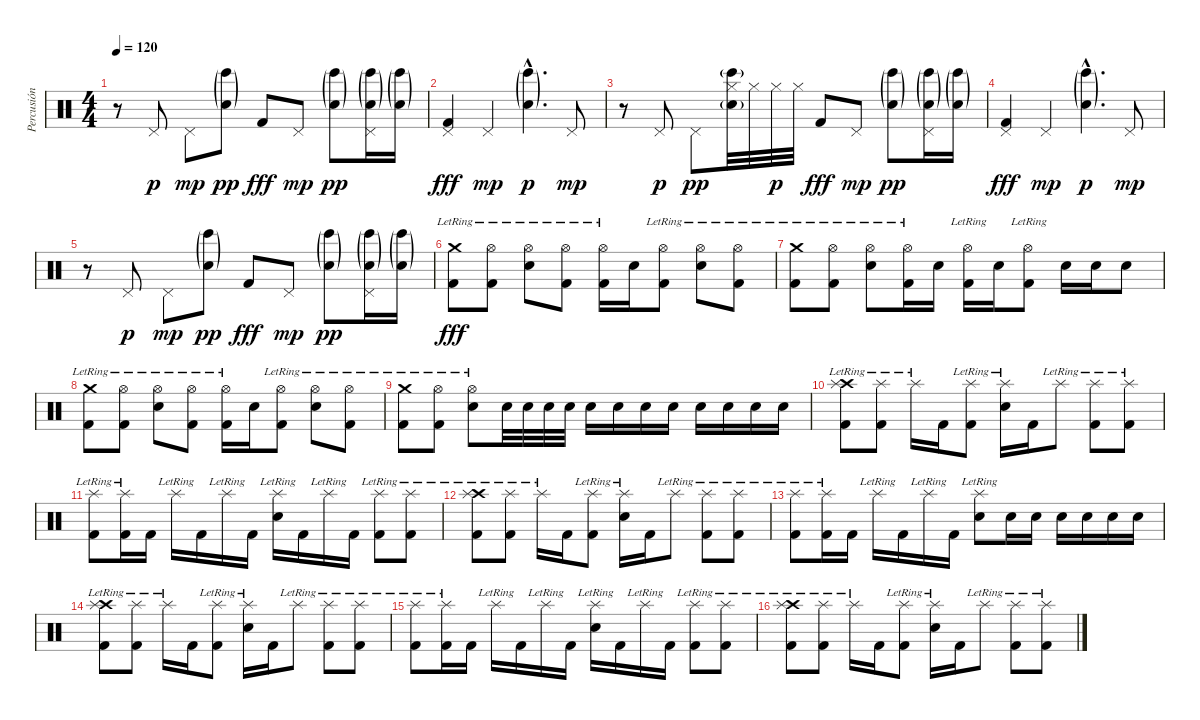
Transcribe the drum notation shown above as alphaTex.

\track ("Percusión" "Percusión") {instrument percussion}
\staff {score}
\articulation defaults
\ts (4 4)
\tempo 120
\clef neutral
\ks c
r.8{dy mp} "Pedal Hi-Hat (hit)".8{dy p} "Pedal Hi-Hat (hit)".8{dy mp} ("Bongo High (hit)"{g} "Electric Snare (hit)"{g}).8{dy pp} "Kick (hit) 2".8{dy fff} "Pedal Hi-Hat (hit)".8{dy mp} ("Bongo High (hit)"{g} "Electric Snare (hit)"{g}).8{dy pp} ("Pedal Hi-Hat (hit)" "Bongo High (hit)"{g} "Electric Snare (hit)"{g}).16 ("Bongo High (hit)"{g} "Electric Snare (hit)"{g}).16 |
("Pedal Hi-Hat (hit)" "Kick (hit) 2").4{dy fff} "Pedal Hi-Hat (hit)".4{dy mp} ("Bongo High (hit)"{g hac} "Electric Snare (hit)"{g hac}).4{d dy p} "Pedal Hi-Hat (hit)".8{dy mp} |
r.8 "Pedal Hi-Hat (hit)".8{dy p} "Pedal Hi-Hat (hit)".8{dy pp} ("Hi-Hat (closed)" "Bongo High (hit)"{g} "Electric Snare (hit)"{g}).32 "Hi-Hat (closed)".32 "Hi-Hat (closed)".32{dy p} "Hi-Hat (closed)".32 "Kick (hit) 2".8{dy fff} "Pedal Hi-Hat (hit)".8{dy mp} ("Bongo High (hit)"{g} "Electric Snare (hit)"{g}).8{dy pp} ("Pedal Hi-Hat (hit)" "Bongo High (hit)"{g} "Electric Snare (hit)"{g}).16 ("Bongo High (hit)"{g} "Electric Snare (hit)"{g}).16 |
("Pedal Hi-Hat (hit)" "Kick (hit) 2").4{dy fff} "Pedal Hi-Hat (hit)".4{dy mp} ("Bongo High (hit)"{g hac} "Electric Snare (hit)"{g hac}).4{d dy p} "Pedal Hi-Hat (hit)".8{dy mp} |
r.8 "Pedal Hi-Hat (hit)".8{dy p} "Pedal Hi-Hat (hit)".8{dy mp} ("Bongo High (hit)"{g} "Electric Snare (hit)"{g}).8{dy pp} "Kick (hit) 2".8{dy fff} "Pedal Hi-Hat (hit)".8{dy mp} ("Bongo High (hit)"{g} "Electric Snare (hit)"{g}).8{dy pp} ("Pedal Hi-Hat (hit)" "Bongo High (hit)"{g} "Electric Snare (hit)"{g}).16 ("Bongo High (hit)"{g} "Electric Snare (hit)"{g}).16 |
("Crash medium (hit)"{lr} "Kick (hit) 2").8{dy fff} ("Hi-Hat (open)"{lr} "Kick (hit) 2").8 ("Hi-Hat (open)"{lr} "Electric Snare (hit)").8 ("Hi-Hat (open)"{lr} "Kick (hit) 2").8 ("Hi-Hat (open)"{lr} "Kick (hit) 2").16 "Electric Snare (hit)".16 ("Hi-Hat (open)"{lr} "Kick (hit) 2").8 ("Hi-Hat (open)"{lr} "Electric Snare (hit)").8 ("Hi-Hat (open)"{lr} "Kick (hit) 2").8 |
("Crash medium (hit)"{lr} "Kick (hit) 2").8 ("Hi-Hat (open)"{lr} "Kick (hit) 2").8 ("Hi-Hat (open)"{lr} "Electric Snare (hit)").8 ("Hi-Hat (open)"{lr} "Kick (hit) 2").16 "Electric Snare (hit)".16 ("Hi-Hat (open)"{lr} "Kick (hit) 2").16 "Electric Snare (hit)".16 ("Hi-Hat (open)"{lr} "Kick (hit) 2").8 "Electric Snare (hit)".16 "Electric Snare (hit)".16 "Electric Snare (hit)".8 |
("Crash medium (hit)"{lr} "Kick (hit) 2").8 ("Hi-Hat (open)"{lr} "Kick (hit) 2").8 ("Hi-Hat (open)"{lr} "Electric Snare (hit)").8 ("Hi-Hat (open)"{lr} "Kick (hit) 2").8 ("Hi-Hat (open)"{lr} "Kick (hit) 2").16 "Electric Snare (hit)".16 ("Hi-Hat (open)"{lr} "Kick (hit) 2").8 ("Hi-Hat (open)"{lr} "Electric Snare (hit)").8 ("Hi-Hat (open)"{lr} "Kick (hit) 2").8 |
("Crash medium (hit)"{lr} "Kick (hit) 2").8 ("Hi-Hat (open)"{lr} "Kick (hit) 2").8 ("Hi-Hat (open)"{lr} "Electric Snare (hit)").8 "Electric Snare (hit)".32 "Electric Snare (hit)".32 "Electric Snare (hit)".32 "Electric Snare (hit)".32 "Electric Snare (hit)".16 "Electric Snare (hit)".16 "Electric Snare (hit)".16 "Electric Snare (hit)".16 "Electric Snare (hit)".16 "Electric Snare (hit)".16 "Electric Snare (hit)".16 "Electric Snare (hit)".16 |
("Crash high (hit)"{lr} "Splash (hit)"{lr} "Kick (hit) 2").8 ("Splash (hit)"{lr} "Kick (hit) 2").8 "Splash (hit)"{lr}.16 "Kick (hit) 2".16 ("Splash (hit)"{lr} "Kick (hit) 2").8 ("Splash (hit)"{lr} "Electric Snare (hit)").16 "Kick (hit) 2".16 "Splash (hit)"{lr}.8 ("Splash (hit)"{lr} "Kick (hit) 2").8 ("Splash (hit)"{lr} "Kick (hit) 2").8 |
("Splash (hit)"{lr} "Kick (hit) 2").8 ("Splash (hit)"{lr} "Kick (hit) 2").16 "Kick (hit) 2".16 "Splash (hit)"{lr}.16 "Kick (hit) 2".16 "Splash (hit)"{lr}.16 "Kick (hit) 2".16 ("Splash (hit)"{lr} "Electric Snare (hit)").16 "Kick (hit) 2".16 "Splash (hit)"{lr}.16 "Kick (hit) 2".16 ("Splash (hit)"{lr} "Kick (hit) 2").8 ("Splash (hit)"{lr} "Kick (hit) 2").8 |
("Crash high (hit)"{lr} "Splash (hit)"{lr} "Kick (hit) 2").8 ("Splash (hit)"{lr} "Kick (hit) 2").8 "Splash (hit)"{lr}.16 "Kick (hit) 2".16 ("Splash (hit)"{lr} "Kick (hit) 2").8 ("Splash (hit)"{lr} "Electric Snare (hit)").16 "Kick (hit) 2".16 "Splash (hit)"{lr}.8 ("Splash (hit)"{lr} "Kick (hit) 2").8 ("Splash (hit)"{lr} "Kick (hit) 2").8 |
("Splash (hit)"{lr} "Kick (hit) 2").8 ("Splash (hit)"{lr} "Kick (hit) 2").16 "Kick (hit) 2".16 "Splash (hit)"{lr}.16 "Kick (hit) 2".16 "Splash (hit)"{lr}.16 "Kick (hit) 2".16 ("Splash (hit)"{lr} "Electric Snare (hit)").8 "Electric Snare (hit)".16 "Electric Snare (hit)".16 "Electric Snare (hit)".16 "Electric Snare (hit)".16 "Electric Snare (hit)".16 "Electric Snare (hit)".16 |
("Crash high (hit)"{lr} "Splash (hit)"{lr} "Kick (hit) 2").8 ("Splash (hit)"{lr} "Kick (hit) 2").8 "Splash (hit)"{lr}.16 "Kick (hit) 2".16 ("Splash (hit)"{lr} "Kick (hit) 2").8 ("Splash (hit)"{lr} "Electric Snare (hit)").16 "Kick (hit) 2".16 "Splash (hit)"{lr}.8 ("Splash (hit)"{lr} "Kick (hit) 2").8 ("Splash (hit)"{lr} "Kick (hit) 2").8 |
("Splash (hit)"{lr} "Kick (hit) 2").8 ("Splash (hit)"{lr} "Kick (hit) 2").16 "Kick (hit) 2".16 "Splash (hit)"{lr}.16 "Kick (hit) 2".16 "Splash (hit)"{lr}.16 "Kick (hit) 2".16 ("Splash (hit)"{lr} "Electric Snare (hit)").16 "Kick (hit) 2".16 "Splash (hit)"{lr}.16 "Kick (hit) 2".16 ("Splash (hit)"{lr} "Kick (hit) 2").8 ("Splash (hit)"{lr} "Kick (hit) 2").8 |
("Crash high (hit)"{lr} "Splash (hit)"{lr} "Kick (hit) 2").8 ("Splash (hit)"{lr} "Kick (hit) 2").8 "Splash (hit)"{lr}.16 "Kick (hit) 2".16 ("Splash (hit)"{lr} "Kick (hit) 2").8 ("Splash (hit)"{lr} "Electric Snare (hit)").16 "Kick (hit) 2".16 "Splash (hit)"{lr}.8 ("Splash (hit)"{lr} "Kick (hit) 2").8 ("Splash (hit)"{lr} "Kick (hit) 2").8
